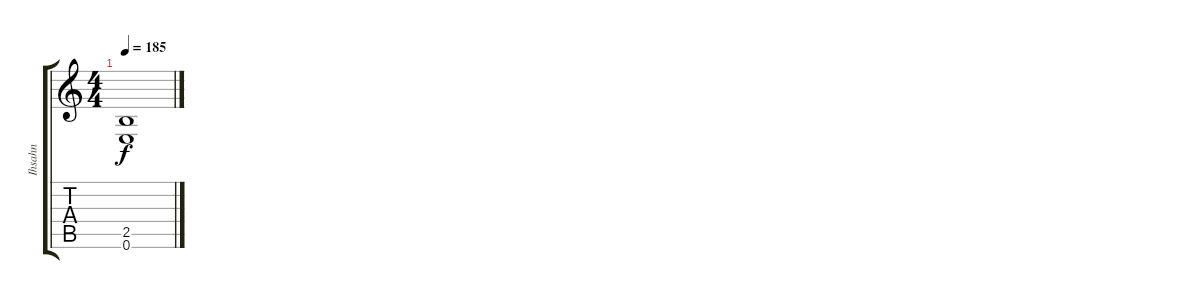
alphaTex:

\track ("Ihsahn" "Ihsahn") {instrument distortionguitar}
\staff {score tabs}
\tuning (E4 B3 G3 D3 A2 E2) {hide}
\ts (4 4)
\tempo 185
\clef g2
\ks c
(2.5{t} 0.6{t}).1{dy f}
